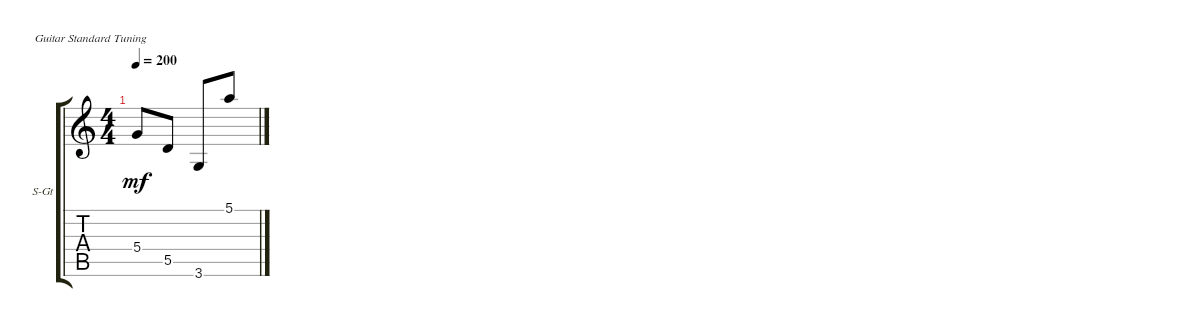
\defaultSystemsLayout 4
\bracketExtendMode groupsimilarinstruments
\firstSystemTrackNameOrientation horizontal
\otherSystemsTrackNameOrientation horizontal
\track ("Steel Guitar" "S-Gt") {instrument acousticguitarsteel}
\staff {score tabs}
\tuning (E4 B3 G3 D3 A2 E2)
\ts (4 4)
\tempo 200
\clef g2
\ks c
5.4.8{dy mf} 5.5.8 3.6.8 5.1.8
